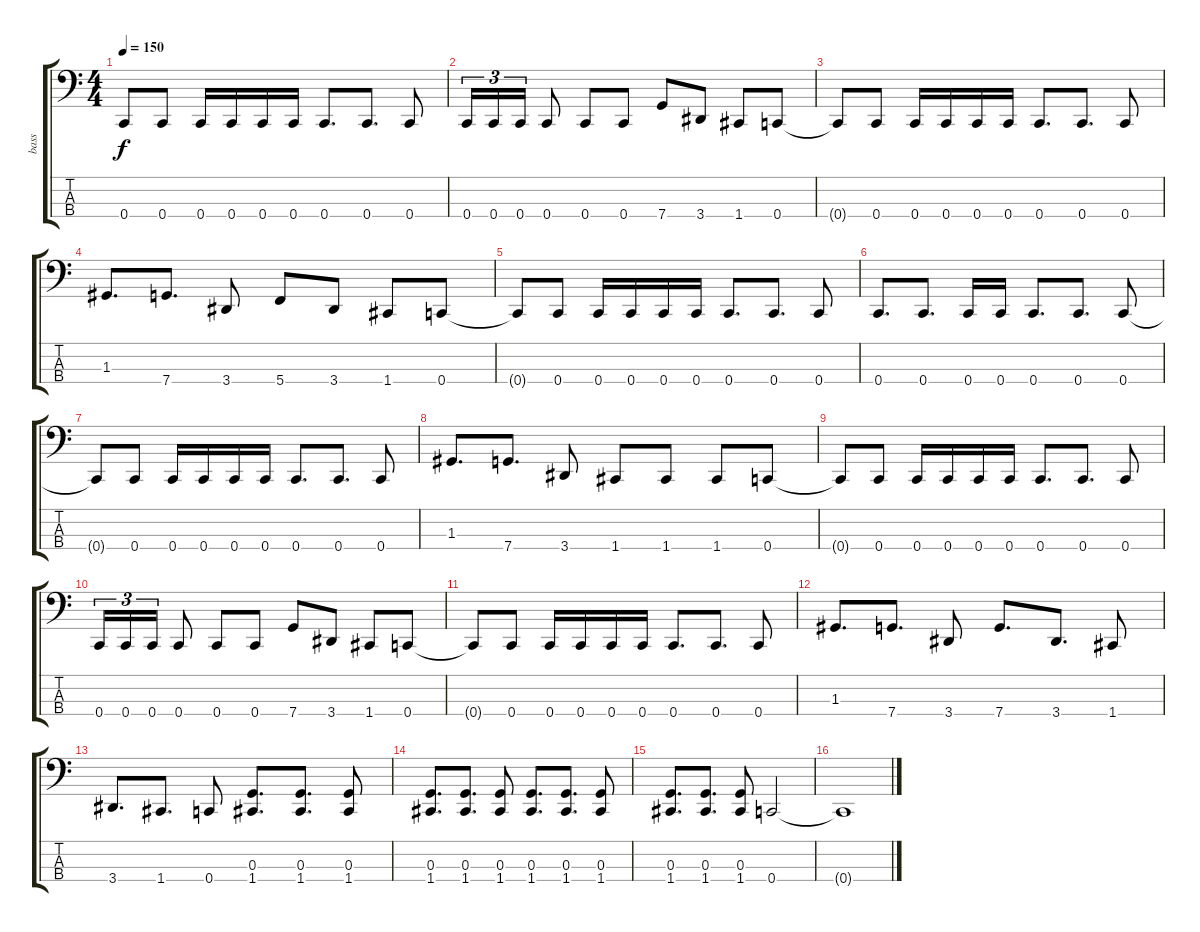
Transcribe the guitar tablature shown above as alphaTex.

\track ("bass" "bass") {instrument electricbasspick}
\staff {score tabs}
\tuning (F2 C2 G1 C1) {hide}
\ts (4 4)
\tempo 150
\clef f4
\ks c
0.4{t}.8{dy f} 0.4.8 0.4.16 0.4.16 0.4.16 0.4.16 0.4.8{d} 0.4.8{d} 0.4.8 |
0.4.16{tu (3 2)} 0.4.16{tu (3 2)} 0.4.16{tu (3 2)} 0.4.8 0.4.8 0.4.8 7.4.8 3.4.8 1.4.8 0.4.8 |
0.4{t}.8 0.4.8 0.4.16 0.4.16 0.4.16 0.4.16 0.4.8{d} 0.4.8{d} 0.4.8 |
1.3.8{d} 7.4.8{d} 3.4.8 5.4.8 3.4.8 1.4.8 0.4.8 |
0.4{t}.8 0.4.8 0.4.16 0.4.16 0.4.16 0.4.16 0.4.8{d} 0.4.8{d} 0.4.8 |
0.4.8{d} 0.4.8{d} 0.4.16 0.4.16 0.4.8{d} 0.4.8{d} 0.4.8 |
0.4{t}.8 0.4.8 0.4.16 0.4.16 0.4.16 0.4.16 0.4.8{d} 0.4.8{d} 0.4.8 |
1.3.8{d} 7.4.8{d} 3.4.8 1.4.8 1.4.8 1.4.8 0.4.8 |
0.4{t}.8 0.4.8 0.4.16 0.4.16 0.4.16 0.4.16 0.4.8{d} 0.4.8{d} 0.4.8 |
0.4.16{tu (3 2)} 0.4.16{tu (3 2)} 0.4.16{tu (3 2)} 0.4.8 0.4.8 0.4.8 7.4.8 3.4.8 1.4.8 0.4.8 |
0.4{t}.8 0.4.8 0.4.16 0.4.16 0.4.16 0.4.16 0.4.8{d} 0.4.8{d} 0.4.8 |
1.3.8{d} 7.4.8{d} 3.4.8 7.4.8{d} 3.4.8{d} 1.4.8 |
3.4.8{d} 1.4.8{d} 0.4.8 (0.3 1.4).8{d} (0.3 1.4).8{d} (0.3 1.4).8 |
(0.3 1.4).8{d} (0.3 1.4).8{d} (0.3 1.4).8 (0.3 1.4).8{d} (0.3 1.4).8{d} (0.3 1.4).8 |
(0.3 1.4).8{d} (0.3 1.4).8{d} (0.3 1.4).8 0.4.2 |
0.4{t}.1
